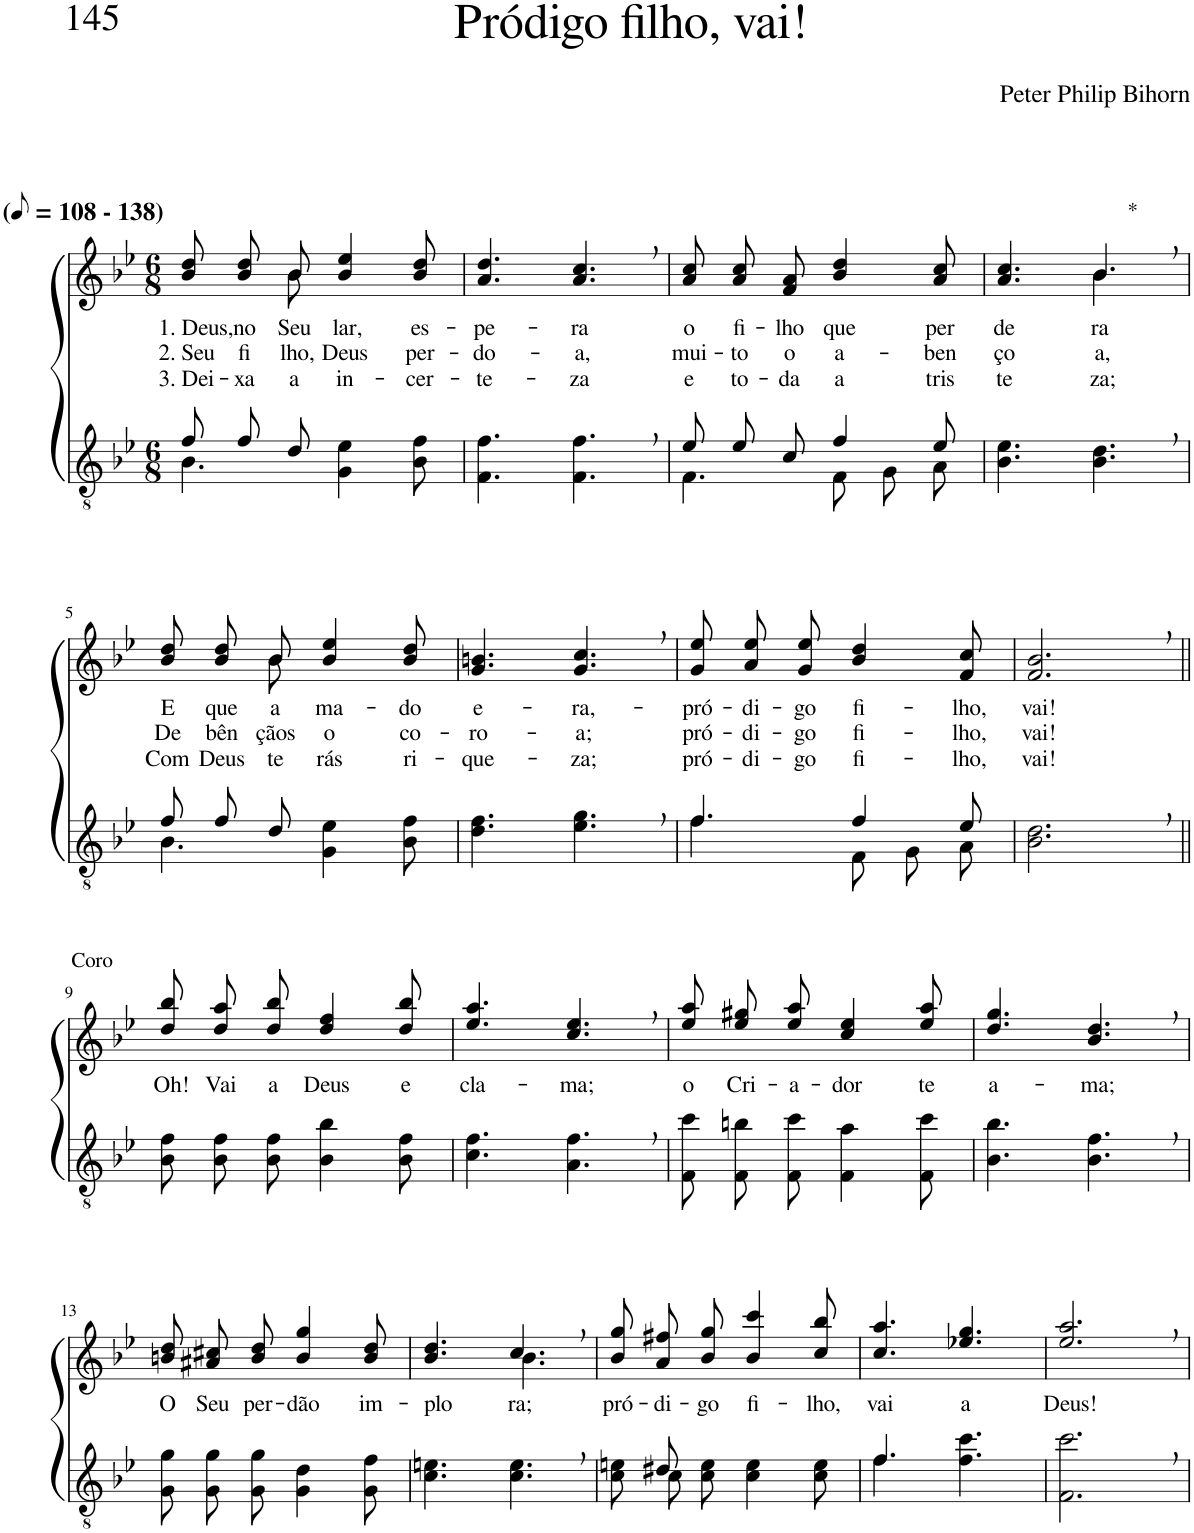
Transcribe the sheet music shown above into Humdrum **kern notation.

**kern	**kern	**text	**text	**text
*part2	*part1	*part1	*part1	*part1
*staff2	*staff1	*staff1	*staff1	*staff1
*I"Parte III e IV	*I"Parte I e II	*	*	*
*clefGv2	*clefG2	*	*	*
*Trd5c9	*Trd5c9	*	*	*
*k[b-e-]	*k[b-e-]	*	*	*
*M6/8	*M6/8	*	*	*
*MM54	*MM54	*	*	*
=1	=1	=1	=1	=1
*^	*	*	*	*
!	!	!LO:TX:a:B:t=(	!	!	!
!	!	!LO:TX:a:B:t=- 138)	!	!	!
!	!	!	!LO:LY:b	!LO:LY:b	!LO:LY:b
*	*	*^	*	*	*
8f/L	4.B-\	8b-\ 8dd\L	4ryy	1. Deus,	2. Seu	3. Dei-
!	!	!	!	!LO:LY:b	!LO:LY:b	!LO:LY:b
8f/	.	8b-\ 8dd\	.	no	fi-	-xa
!	!	!	!	!LO:LY:b	!LO:LY:b	!LO:LY:b
8d/J	.	8b-\J	8b-\	Seu	-lho,	a
!	!	!	!	!LO:LY:b	!LO:LY:b	!LO:LY:b
4.ryy	4G\ 4e-\	4b-/ 4ee-/	4.ryy	lar,	Deus	in-
!	!	!	!	!LO:LY:b	!LO:LY:b	!LO:LY:b
.	8B-\ 8f\	8b-/ 8dd/	.	es-	per-	-cer-
*	*	*v	*v	*	*	*
=2	=2	=2	=2	=2	=2
!	!	!	!LO:LY:b	!LO:LY:b	!LO:LY:b
*v	*v	*	*	*	*
4.F\ 4.f\	4.a/ 4.dd/	-pe-	-do-	-te-
!	!	!LO:LY:b	!LO:LY:b	!LO:LY:b
4.F\, 4.f\,	4.a/, 4.cc/,	-ra	-a,	-za
=3	=3	=3	=3	=3
*^	*	*	*	*
!	!	!	!LO:LY:b	!LO:LY:b	!LO:LY:b
8e-/L	4.F\	8a/ 8cc/L	o	mui-	e
!	!	!	!LO:LY:b	!LO:LY:b	!LO:LY:b
8e-/	.	8a/ 8cc/	fi-	-to	to-
!	!	!	!LO:LY:b	!LO:LY:b	!LO:LY:b
8c/J	.	8f/ 8a/J	-lho	o	-da
!	!	!	!LO:LY:b	!LO:LY:b	!LO:LY:b
4f/	8F\L	4b-/ 4dd/	que	a-	a
.	8G\	.	.	.	.
!	!	!	!LO:LY:b	!LO:LY:b	!LO:LY:b
8e-/	8A\J	8a/ 8cc/	per-	-ben-	tris-
=4	=4	=4	=4	=4	=4
*	*	*^	*	*	*
!	!	!	!	!LO:LY:b	!LO:LY:b	!LO:LY:b
*v	*v	*	*	*	*	*
4.B-\ 4.e-\	4.ryy	4.a/ 4.cc/	-de-	-ço-	-te-
!	!LO:TX:a:t=*	!	!	!	!
!	!	!	!LO:LY:b	!LO:LY:b	!LO:LY:b
4.B-\, 4.d\,	4.b-,\	4.b-/	-ra	-a,	-za;
!!LO:LB:g=z	!!
=5	=5	=5	=5	=5	=5
*^	*	*	*	*	*
!	!	!	!	!LO:LY:b	!LO:LY:b	!LO:LY:b
8f/L	4.B-\	8b-\ 8dd\L	4ryy	E	De	Com
!	!	!	!	!LO:LY:b	!LO:LY:b	!LO:LY:b
8f/	.	8b-\ 8dd\	.	que	bên-	Deus
!	!	!	!	!LO:LY:b	!LO:LY:b	!LO:LY:b
8d/J	.	8b-\J	8b-\	a-	-çãos	te-
!	!	!	!	!LO:LY:b	!LO:LY:b	!LO:LY:b
4.ryy	4G\ 4e-\	4b-/ 4ee-/	4.ryy	-ma-	o	-rás
!	!	!	!	!LO:LY:b	!LO:LY:b	!LO:LY:b
.	8B-\ 8f\	8b-/ 8dd/	.	-do	co-	ri-
*	*	*v	*v	*	*	*
=6	=6	=6	=6	=6	=6
!	!	!	!LO:LY:b	!LO:LY:b	!LO:LY:b
*v	*v	*	*	*	*
4.d\ 4.f\	4.g/ 4.bn/	e-	-ro-	-que-
!	!	!LO:LY:b	!LO:LY:b	!LO:LY:b
4.e-\, 4.g\,	4.g/, 4.cc/,	-ra,-	-a;	-za;
=7	=7	=7	=7	=7
*^	*	*	*	*
!	!	!	!LO:LY:b	!LO:LY:b	!LO:LY:b
4.f/	4.f\	8g\ 8ee-\L	-pró-	pró-	pró-
!	!	!	!LO:LY:b	!LO:LY:b	!LO:LY:b
.	.	8a\ 8ee-\	-di-	-di-	-di-
!	!	!	!LO:LY:b	!LO:LY:b	!LO:LY:b
.	.	8g\ 8ee-\J	-go	-go	-go
!	!	!	!LO:LY:b	!LO:LY:b	!LO:LY:b
4f/	8F\L	4b-/ 4dd/	fi-	fi-	fi-
.	8G\	.	.	.	.
!	!	!	!LO:LY:b	!LO:LY:b	!LO:LY:b
8e-/	8A\J	8f/ 8cc/	-lho,	-lho,	-lho,
=8	=8	=8	=8	=8	=8
!	!	!	!LO:LY:b	!LO:LY:b	!LO:LY:b
*v	*v	*	*	*	*
2.B-\, 2.d\,	2.f/, 2.b-/,	vai!	vai!	vai!
!!LO:LB:g=z
=9||	=9||	=9||	=9||	=9||
!	!LO:TX:a:t=Coro	!	!	!
!	!	!LO:LY:b	!	!
8B-\ 8f\L	8dd\ 8bb-\L	Oh!	.	.
!	!	!LO:LY:b	!	!
8B-\ 8f\	8dd\ 8aa\	Vai	.	.
!	!	!LO:LY:b	!	!
8B-\ 8f\J	8dd\ 8bb-\J	a	.	.
!	!	!LO:LY:b	!	!
4B-\ 4b-\	4dd/ 4ff/	Deus	.	.
!	!	!LO:LY:b	!	!
8B-\ 8f\	8dd/ 8bb-/	e	.	.
=10	=10	=10	=10	=10
!	!	!LO:LY:b	!	!
4.c\ 4.f\	4.ee-/ 4.aa/	cla-	.	.
!	!	!LO:LY:b	!	!
4.A\, 4.f\,	4.cc/, 4.ee-/,	-ma;	.	.
=11	=11	=11	=11	=11
!	!	!LO:LY:b	!	!
8F\ 8cc\L	8ee-\ 8aa\L	o	.	.
!	!	!LO:LY:b	!	!
8F\ 8bn\	8ee-\ 8gg#X\	Cri-	.	.
!	!	!LO:LY:b	!	!
8F\ 8cc\J	8ee-\ 8aa\J	-a-	.	.
!	!	!LO:LY:b	!	!
4F\ 4a\	4cc/ 4ee-/	-dor	.	.
!	!	!LO:LY:b	!	!
8F\ 8cc\	8ee-/ 8aa/	te	.	.
=12	=12	=12	=12	=12
!	!	!LO:LY:b	!	!
4.B-\ 4.b-\	4.dd/ 4.gg/	a-	.	.
!	!	!LO:LY:b	!	!
4.B-\, 4.f\,	4.b-/, 4.dd/,	-ma;	.	.
!!LO:LB:g=z
=13	=13	=13	=13	=13
!	!	!LO:LY:b	!	!
8G\ 8g\L	8bn\ 8dd\L	O	.	.
!	!	!LO:LY:b	!	!
8G\ 8g\	8a#X\ 8cc#X\	Seu	.	.
!	!	!LO:LY:b	!	!
8G\ 8g\J	8b\ 8dd\J	per-	.	.
!	!	!LO:LY:b	!	!
4G\ 4d\	4b/ 4gg/	-dão	.	.
!	!	!LO:LY:b	!	!
8G\ 8f\	8b/ 8dd/	im-	.	.
=14	=14	=14	=14	=14
!	!	!LO:LY:b	!	!
*	*^	*	*	*
4.c\ 4.en\	4.b-/ 4.dd/	4.ryy	-plo-	.	.
!	!	!	!LO:LY:b	!	!
4.c\, 4.e\,	4.cc,/	4.b-\	-ra;	.	.
=15	=15	=15	=15	=15	=15
*^	*	*	*	*	*
!	!	!	!	!LO:LY:b	!	!
*	*	*v	*v	*	*	*
8ryy	8c\ 8en\L	8b-\ 8gg\L	pró-	.	.
!	!	!	!LO:LY:b	!	!
8d#X/	8c\	8a\ 8ff#X\	-di-	.	.
!	!	!	!LO:LY:b	!	!
2ryy	8c\ 8e\J	8b-\ 8gg\J	-go	.	.
!	!	!	!LO:LY:b	!	!
.	4c\ 4e\	4b-/ 4ccc/	fi-	.	.
!	!	!	!LO:LY:b	!	!
.	8c\ 8e\	8cc/ 8bb-/	-lho,	.	.
=16	=16	=16	=16	=16	=16
!	!	!	!LO:LY:b	!	!
4.f\	4.f/	4.cc/ 4.aa/	vai	.	.
!	!	!	!LO:LY:b	!	!
4.f\ 4.cc\	4.ryy	4.ee-X/ 4.gg/	a	.	.
=17	=17	=17	=17	=17	=17
!	!	!	!LO:LY:b	!	!
*v	*v	*	*	*	*
2.F\, 2.cc\,	2.ee-/, 2.aa/,	Deus!	.	.
=	=	=	=	=
*-	*-	*-	*-	*-
